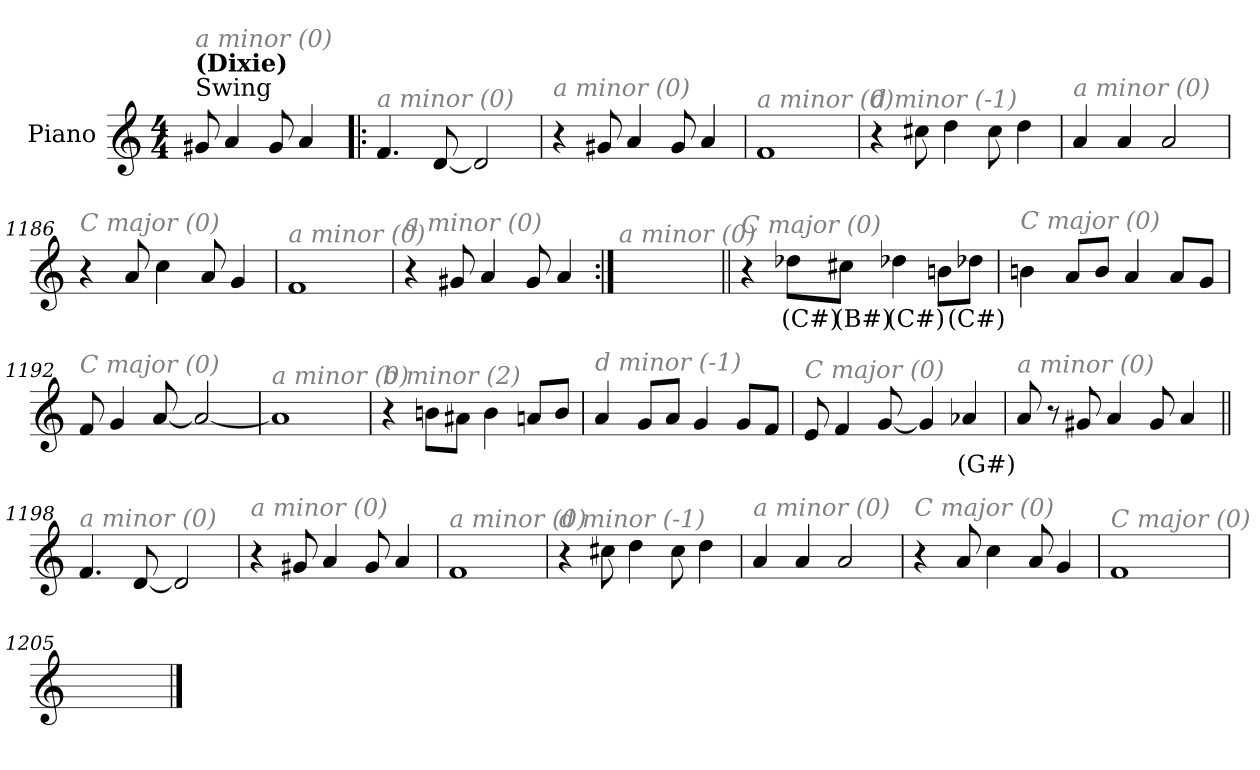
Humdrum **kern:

**kern	**text
*part1	*part1
*staff1	*staff1
*I"Piano	*
*I'Pno.	*
*clefG2	*
*k[]	*
*M4/4	*
=1	=1
!LO:TX:a:t=Swing	!
!LO:TX:a:B:t=(Dixie)	!
!LO:TX:i:color=#808080:t=a minor (0)	!
8g#X/	.
4a/	.
8g#/	.
4a/	.
=1181!|:	=1181!|:
!LO:TX:i:color=#808080:t=a minor (0)	!
4.f/	.
[8d/	.
2d/]	.
=1182	=1182
!LO:TX:i:color=#808080:t=a minor (0)	!
4r	.
8g#X/	.
4a/	.
8g#/	.
4a/	.
!!LO:LB:g=z
=1183	=1183
!LO:TX:i:color=#808080:t=a minor (0)	!
1f	.
=1184	=1184
!LO:TX:i:color=#808080:t=d minor (-1)	!
4r	.
8cc#X\	.
4dd\	.
8cc#\	.
4dd\	.
=1185	=1185
!LO:TX:i:color=#808080:t=a minor (0)	!
4a/	.
4a/	.
2a/	.
!!LO:LB:g=z
=1186	=1186
!LO:TX:i:color=#808080:t=C major (0)	!
4r	.
8a/	.
4cc\	.
8a/	.
4g/	.
=1187	=1187
!LO:TX:i:color=#808080:t=a minor (0)	!
1f	.
=1188	=1188
!LO:TX:i:color=#808080:t=a minor (0)	!
4r	.
8g#X/	.
4a/	.
8g#/	.
4a/	.
!!LO:LB:g=z
=1189:|!	=1189:|!
!LO:TX:i:color=#808080:t=a minor (0)	!
1ryy	.
=1190||	=1190||
!LO:TX:i:color=#808080:t=C major (0)	!
4r	.
8dd-Xi\L	(C#)
8cc#Xi\J	(B#)
4dd-Xi\	(C#)
8bn\L	.
8dd-Xi\J	(C#)
=1191	=1191
!LO:TX:i:color=#808080:t=C major (0)	!
4bn\	.
8a/L	.
8b/J	.
4a/	.
8a/L	.
8g/J	.
!!LO:LB:g=z
=1192	=1192
!LO:TX:i:color=#808080:t=C major (0)	!
8f/	.
4g/	.
[8a/	.
2a/_	.
=1193	=1193
!LO:TX:i:color=#808080:t=a minor (0)	!
1a]	.
=1194	=1194
!LO:TX:i:color=#808080:t=b minor (2)	!
4r	.
8bn\L	.
8a#X\J	.
4b\	.
8an/L	.
8b/J	.
!!LO:LB:g=z
=1195	=1195
!LO:TX:i:color=#808080:t=d minor (-1)	!
4a/	.
8g/L	.
8a/J	.
4g/	.
8g/L	.
8f/J	.
=1196	=1196
!LO:TX:i:color=#808080:t=C major (0)	!
8e/	.
4f/	.
[8g/	.
4g/]	.
4a-Xi/	(G#)
=1197	=1197
!LO:TX:i:color=#808080:t=a minor (0)	!
8a/	.
8r	.
8g#X/	.
4a/	.
8g#/	.
4a/	.
!!LO:LB:g=z
=1198||	=1198||
!LO:TX:i:color=#808080:t=a minor (0)	!
4.f/	.
[8d/	.
2d/]	.
=1199	=1199
!LO:TX:i:color=#808080:t=a minor (0)	!
4r	.
8g#X/	.
4a/	.
8g#/	.
4a/	.
=1200	=1200
!LO:TX:i:color=#808080:t=a minor (0)	!
1f	.
=1201	=1201
!LO:TX:i:color=#808080:t=d minor (-1)	!
4r	.
8cc#X\	.
4dd\	.
8cc#\	.
4dd\	.
!!LO:LB:g=z
=1202	=1202
!LO:TX:i:color=#808080:t=a minor (0)	!
4a/	.
4a/	.
2a/	.
=1203	=1203
!LO:TX:i:color=#808080:t=C major (0)	!
4r	.
8a/	.
4cc\	.
8a/	.
4g/	.
=1204	=1204
!LO:TX:i:color=#808080:t=C major (0)	!
1f	.
=1205	=1205
1ryy	.
==	==
*-	*-
